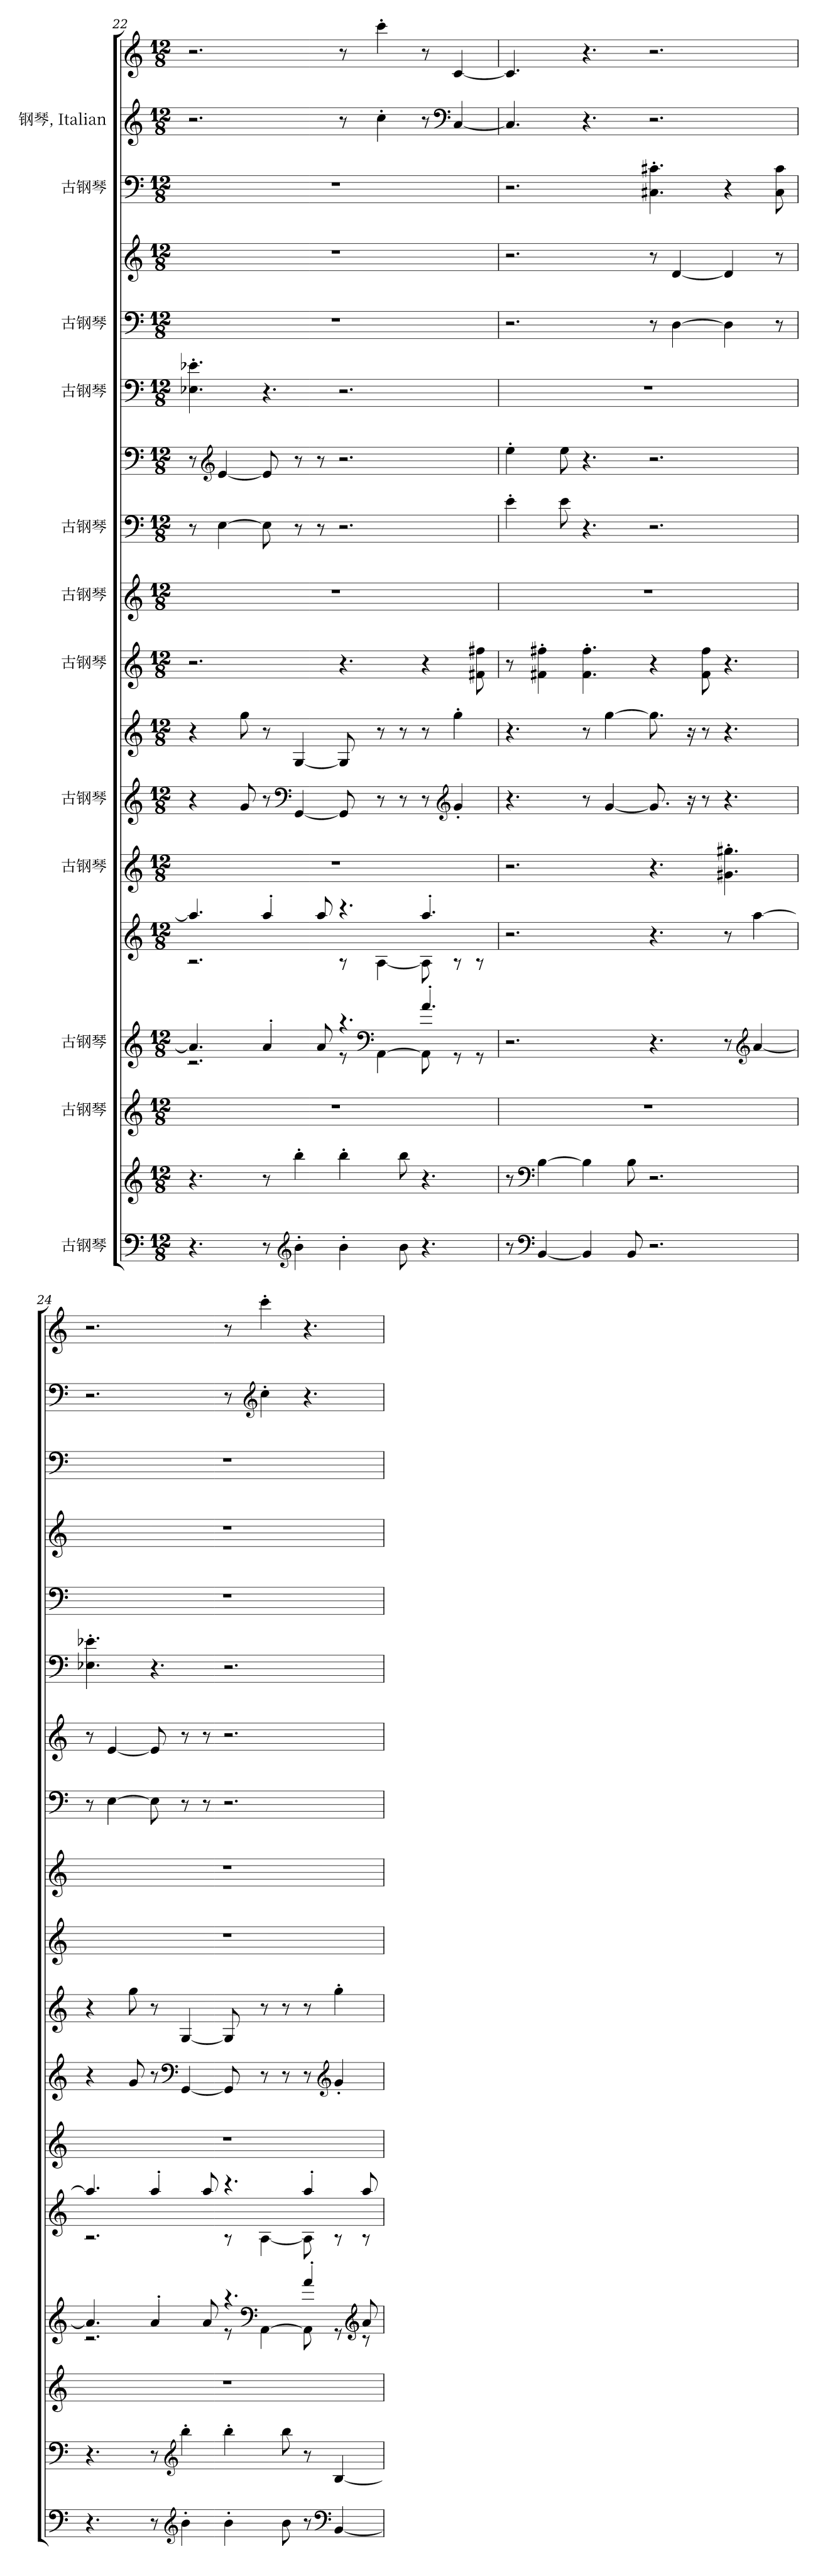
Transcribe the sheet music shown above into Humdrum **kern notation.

**kern	**kern	**kern	**kern	**kern	**kern	**kern	**kern	**kern	**kern	**kern	**kern	**kern	**kern	**kern	**kern	**kern	**kern
*part12	*part12	*part11	*part10	*part10	*part9	*part8	*part8	*part7	*part6	*part5	*part5	*part4	*part3	*part3	*part2	*part1	*part1
*staff18	*staff17	*staff16	*staff15	*staff14	*staff13	*staff12	*staff11	*staff10	*staff9	*staff8	*staff7	*staff6	*staff5	*staff4	*staff3	*staff2	*staff1
*I"古钢琴	*	*I"古钢琴	*I"古钢琴	*	*I"古钢琴	*I"古钢琴	*	*I"古钢琴	*I"古钢琴	*I"古钢琴	*	*I"古钢琴	*I"古钢琴	*	*I"古钢琴	*I"钢琴, Italian	*
!!LO:PB:g=z
*clefF4	*clefG2	*clefG2	*clefG2	*clefG2	*clefG2	*clefG2	*clefG2	*clefG2	*clefG2	*clefF4	*clefF4	*clefF4	*clefF4	*clefG2	*clefF4	*clefG2	*clefG2
*k[]	*k[]	*k[]	*k[]	*k[]	*k[]	*k[]	*k[]	*k[]	*k[]	*k[]	*k[]	*k[]	*k[]	*k[]	*k[]	*k[]	*k[]
*M12/8	*M12/8	*M12/8	*M12/8	*M12/8	*M12/8	*M12/8	*M12/8	*M12/8	*M12/8	*M12/8	*M12/8	*M12/8	*M12/8	*M12/8	*M12/8	*M12/8	*M12/8
=22	=22	=22	=22	=22	=22	=22	=22	=22	=22	=22	=22	=22	=22	=22	=22	=22	=22
*	*	*	*^	*^	*	*	*	*	*	*	*	*	*	*	*	*	*
4.r	4.r	1.r	4.a/]	2.r	4.aa/]	2.r	1.r	4r	4r	2.r	1.r	8r	8r	4.E-X\' 4.e-X\'	1.r	1.r	1.r	2.r	2.r
*	*	*	*	*	*	*	*	*	*	*	*	*	*clefG2	*	*	*	*	*	*
.	.	.	.	.	.	.	.	.	.	.	.	[4E\	[4e/	.	.	.	.	.	.
.	.	.	.	.	.	.	.	8g/	8gg\	.	.	.	.	.	.	.	.	.	.
8r	8r	.	4a'/	.	4aa'/	.	.	8r	8r	.	.	8E\]	8e/]	4.r	.	.	.	.	.
*clefG2	*	*	*	*	*	*	*	*clefF4	*	*	*	*	*	*	*	*	*	*	*
4b'\	4bb'\	.	.	.	.	.	.	[4GG/	[4G/	.	.	8r	8r	.	.	.	.	.	.
.	.	.	8a/	.	8aa/	.	.	.	.	.	.	8r	8r	.	.	.	.	.	.
4b'\	4bb'\	.	4.r	8r	4.r	8r	.	8GG/]	8G/]	4.r	.	2.r	2.r	2.r	.	.	.	8r	8r
*	*	*	*clefF4	*	*	*	*	*	*	*	*	*	*	*	*	*	*	*	*
.	.	.	.	[4AA\	.	[4A\	.	8r	8r	.	.	.	.	.	.	.	.	4cc'\	4ccc'\
8b\	8bb\	.	.	.	.	.	.	8r	8r	.	.	.	.	.	.	.	.	.	.
4.r	4.r	.	4.a'/	8AA\]	4.aa'/	8A\]	.	8r	8r	4r	.	.	.	.	.	.	.	8r	8r
*	*	*	*	*	*	*	*	*clefG2	*	*	*	*	*	*	*	*	*	*clefF4	*
.	.	.	.	8r	.	8r	.	4g'/	4gg'\	.	.	.	.	.	.	.	.	[4C/	[4c/
.	.	.	.	8r	.	8r	.	.	.	8f#X\ 8ff#X\	.	.	.	.	.	.	.	.	.
*	*	*	*v	*v	*	*	*	*	*	*	*	*	*	*	*	*	*	*	*
*	*	*	*	*v	*v	*	*	*	*	*	*	*	*	*	*	*	*	*
=23	=23	=23	=23	=23	=23	=23	=23	=23	=23	=23	=23	=23	=23	=23	=23	=23	=23
8r	8r	1.r	2.r	2.r	2.r	4.r	4.r	8r	1.r	4e'\	4ee'\	1.r	2.r	2.r	2.r	4.C/]	4.c/]
*clefF4	*clefF4	*	*	*	*	*	*	*	*	*	*	*	*	*	*	*	*
[4BB/	[4B\	.	.	.	.	.	.	4f#X\' 4ff#X\'	.	.	.	.	.	.	.	.	.
.	.	.	.	.	.	.	.	.	.	8e\	8ee\	.	.	.	.	.	.
4BB/]	4B\]	.	.	.	.	8r	8r	4.f#\' 4.ff#\'	.	4.r	4.r	.	.	.	.	4.r	4.r
.	.	.	.	.	.	[4g/	[4gg\	.	.	.	.	.	.	.	.	.	.
8BB/	8B\	.	.	.	.	.	.	.	.	.	.	.	.	.	.	.	.
2.r	2.r	.	4.r	4.r	4.r	8.g/]	8.gg\]	4r	.	2.r	2.r	.	8r	8r	4.C#X\' 4.c#X\'	2.r	2.r
.	.	.	.	.	.	.	.	.	.	.	.	.	[4D\	[4d/	.	.	.
.	.	.	.	.	.	16r	16r	.	.	.	.	.	.	.	.	.	.
.	.	.	.	.	.	8r	8r	8f#\ 8ff#\	.	.	.	.	.	.	.	.	.
.	.	.	8r	8r	4.g#X\' 4.gg#X\'	4.r	4.r	4.r	.	.	.	.	4D\]	4d/]	4r	.	.
*	*	*	*clefG2	*	*	*	*	*	*	*	*	*	*	*	*	*	*
.	.	.	[4a/	[4aa\	.	.	.	.	.	.	.	.	.	.	.	.	.
.	.	.	.	.	.	.	.	.	.	.	.	.	8r	8r	8C#\ 8c#\	.	.
!!LO:PB:g=z
=24	=24	=24	=24	=24	=24	=24	=24	=24	=24	=24	=24	=24	=24	=24	=24	=24	=24
*	*	*	*^	*^	*	*	*	*	*	*	*	*	*	*	*	*	*
4.r	4.r	1.r	4.a/]	2.r	4.aa/]	2.r	1.r	4r	4r	1.r	1.r	8r	8r	4.E-X\' 4.e-X\'	1.r	1.r	1.r	2.r	2.r
.	.	.	.	.	.	.	.	.	.	.	.	[4E\	[4e/	.	.	.	.	.	.
.	.	.	.	.	.	.	.	8g/	8gg\	.	.	.	.	.	.	.	.	.	.
8r	8r	.	4a'/	.	4aa'/	.	.	8r	8r	.	.	8E\]	8e/]	4.r	.	.	.	.	.
*clefG2	*clefG2	*	*	*	*	*	*	*clefF4	*	*	*	*	*	*	*	*	*	*	*
4b'\	4bb'\	.	.	.	.	.	.	[4GG/	[4G/	.	.	8r	8r	.	.	.	.	.	.
.	.	.	8a/	.	8aa/	.	.	.	.	.	.	8r	8r	.	.	.	.	.	.
4b'\	4bb'\	.	4.r	8r	4.r	8r	.	8GG/]	8G/]	.	.	2.r	2.r	2.r	.	.	.	8r	8r
*	*	*	*clefF4	*	*	*	*	*	*	*	*	*	*	*	*	*	*	*clefG2	*
.	.	.	.	[4AA\	.	[4A\	.	8r	8r	.	.	.	.	.	.	.	.	4cc'\	4ccc'\
8b\	8bb\	.	.	.	.	.	.	8r	8r	.	.	.	.	.	.	.	.	.	.
8r	8r	.	4a'/	8AA\]	4aa'/	8A\]	.	8r	8r	.	.	.	.	.	.	.	.	4.r	4.r
*clefF4	*	*	*	*	*	*	*	*clefG2	*	*	*	*	*	*	*	*	*	*	*
[4BB/	[4B/	.	.	8r	.	8r	.	4g'/	4gg'\	.	.	.	.	.	.	.	.	.	.
*	*	*	*clefG2	*	*	*	*	*	*	*	*	*	*	*	*	*	*	*	*
.	.	.	8a/	8r	8aa/	8r	.	.	.	.	.	.	.	.	.	.	.	.	.
*	*	*	*v	*v	*	*	*	*	*	*	*	*	*	*	*	*	*	*	*
*	*	*	*	*v	*v	*	*	*	*	*	*	*	*	*	*	*	*	*
=	=	=	=	=	=	=	=	=	=	=	=	=	=	=	=	=	=
*-	*-	*-	*-	*-	*-	*-	*-	*-	*-	*-	*-	*-	*-	*-	*-	*-	*-
